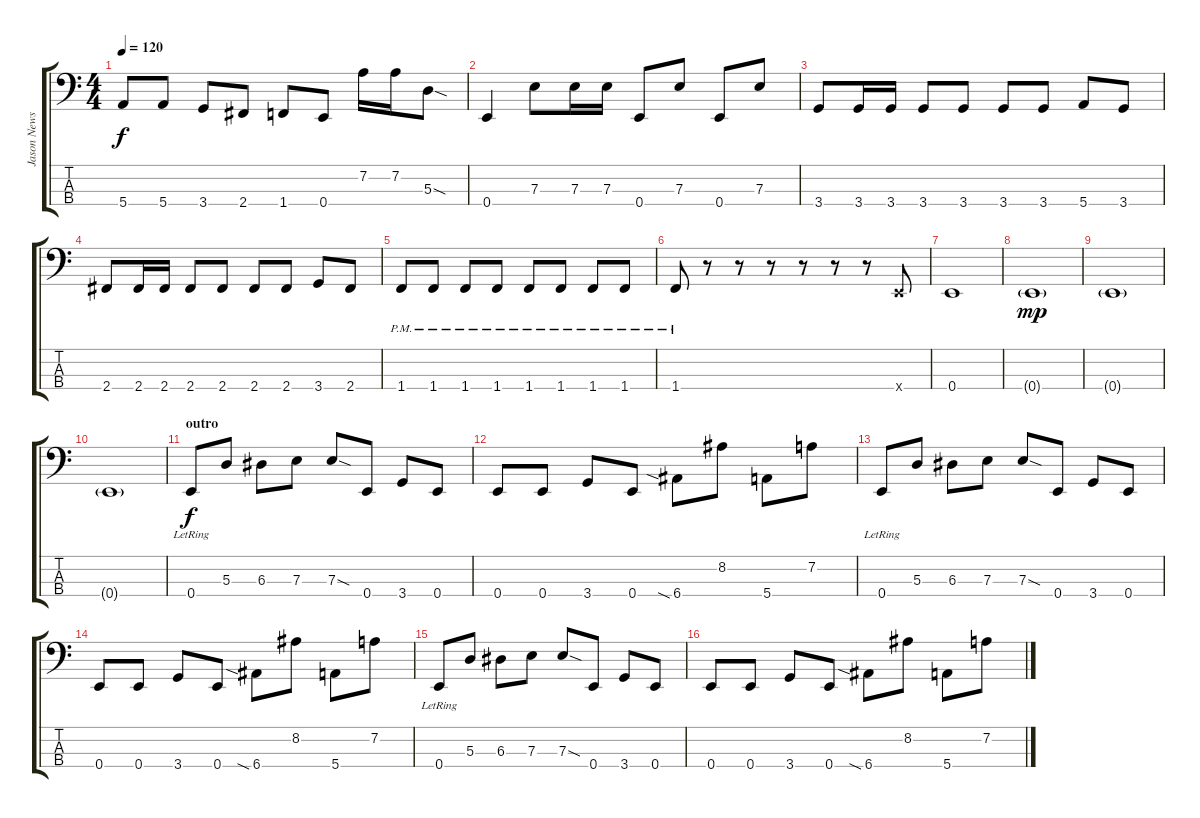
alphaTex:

\track ("Jason Newstead" "Jason News") {instrument electricbasspick}
\staff {score tabs}
\tuning (G2 D2 A1 E1) {hide}
\ts (4 4)
\tempo 120
\clef f4
\ks c
5.4.8{dy f} 5.4.8 3.4.8 2.4.8 1.4.8 0.4.8 7.2.16 7.2.16 5.3{sod}.8 |
0.4.4 7.3.8 7.3.16 7.3.16 0.4.8 7.3.8 0.4.8 7.3.8 |
3.4.8 3.4.16 3.4.16 3.4.8 3.4.8 3.4.8 3.4.8 5.4.8 3.4.8 |
2.4.8 2.4.16 2.4.16 2.4.8 2.4.8 2.4.8 2.4.8 3.4.8 2.4.8 |
1.4{pm}.8 1.4{pm}.8 1.4{pm}.8 1.4{pm}.8 1.4{pm}.8 1.4{pm}.8 1.4{pm}.8 1.4{pm}.8 |
1.4{pm}.8 r.8 r.8 r.8 r.8 r.8 r.8 0.4{x}.8 |
0.4.1 |
0.4{g}.1{dy mp} |
0.4{g}.1 |
0.4{g}.1 |
\section ("" "outro")
0.4{lr}.8{dy f} 5.3.8 6.3.8 7.3.8 7.3{sod}.8 0.4.8 3.4.8 0.4.8 |
0.4.8 0.4.8 3.4.8 0.4.8 6.4{sia}.8 8.2.8 5.4.8 7.2.8 |
0.4{lr}.8 5.3.8 6.3.8 7.3.8 7.3{sod}.8 0.4.8 3.4.8 0.4.8 |
0.4.8 0.4.8 3.4.8 0.4.8 6.4{sia}.8 8.2.8 5.4.8 7.2.8 |
0.4{lr}.8 5.3.8 6.3.8 7.3.8 7.3{sod}.8 0.4.8 3.4.8 0.4.8 |
0.4.8 0.4.8 3.4.8 0.4.8 6.4{sia}.8 8.2.8 5.4.8 7.2.8
